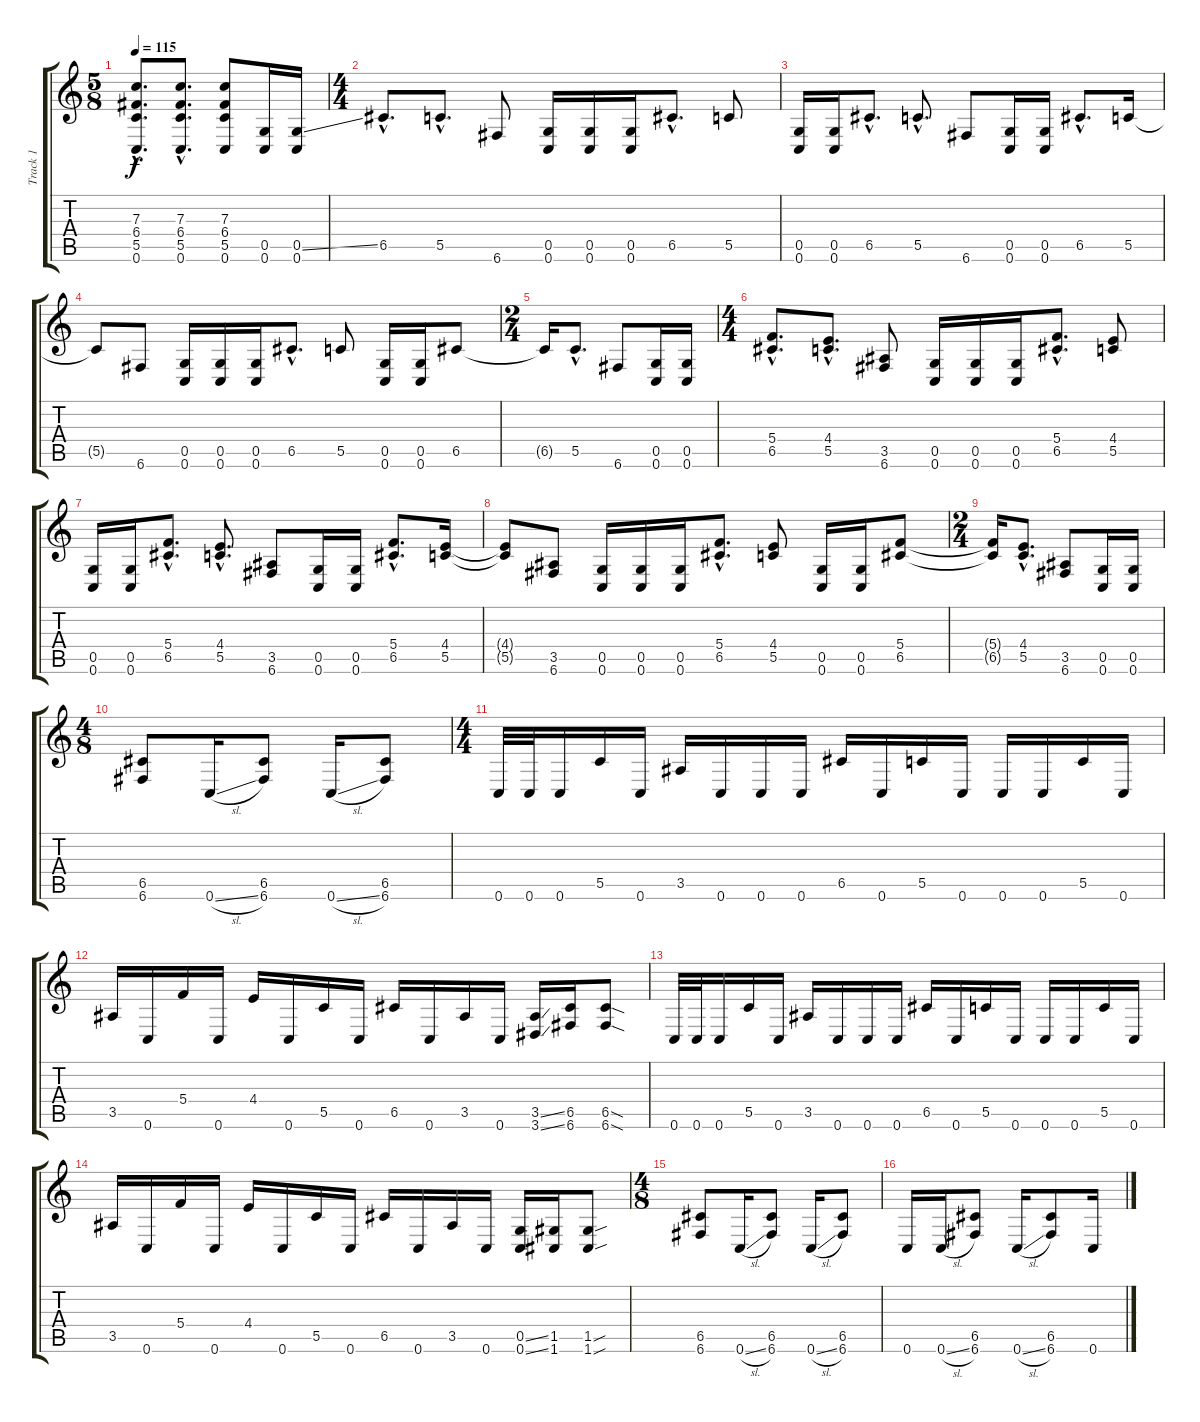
\track ("Track 1" "Track 1") {instrument overdrivenguitar}
\staff {score tabs}
\tuning (D4 A3 F3 C3 G2 C2) {hide}
\ts (5 8)
\tempo 115
\clef g2
\ks c
(7.3{hac} 6.4{hac} 5.5{hac} 0.6{hac}).8{d dy f} (7.3{hac} 6.4{hac} 5.5{hac} 0.6{hac}).8{d} (7.3 6.4 5.5 0.6).8 (0.5 0.6).16 (0.5{ss} 0.6).16 |
\ts (4 4)
6.5{hac}.8{d} 5.5{hac}.8{d} 6.6.8 (0.5 0.6).16 (0.5 0.6).16 (0.5 0.6).16 6.5{hac}.8{d} 5.5.8 |
(0.5 0.6).16 (0.5 0.6).16 6.5{hac}.8{d} 5.5{hac}.8{d} 6.6.8 (0.5 0.6).16 (0.5 0.6).16 6.5{hac}.8{d} 5.5.16 |
5.5{t}.8 6.6.8 (0.5 0.6).16 (0.5 0.6).16 (0.5 0.6).16 6.5{hac}.8{d} 5.5.8 (0.5 0.6).16 (0.5 0.6).16 6.5.8 |
\ts (2 4)
6.5{t}.16 5.5{hac}.8{d} 6.6.8 (0.5 0.6).16 (0.5 0.6).16 |
\ts (4 4)
(5.4{hac} 6.5{hac}).8{d} (4.4{hac} 5.5{hac}).8{d} (3.5 6.6).8 (0.5 0.6).16 (0.5 0.6).16 (0.5 0.6).16 (5.4{hac} 6.5{hac}).8{d} (4.4 5.5).8 |
(0.5 0.6).16 (0.5 0.6).16 (5.4{hac} 6.5{hac}).8{d} (4.4{hac} 5.5{hac}).8{d} (3.5 6.6).8 (0.5 0.6).16 (0.5 0.6).16 (5.4{hac} 6.5{hac}).8{d} (4.4 5.5).16 |
(4.4{t} 5.5{t}).8 (3.5 6.6).8 (0.5 0.6).16 (0.5 0.6).16 (0.5 0.6).16 (5.4{hac} 6.5{hac}).8{d} (4.4 5.5).8 (0.5 0.6).16 (0.5 0.6).16 (5.4 6.5).8 |
\ts (2 4)
(5.4{t} 6.5{t}).16 (4.4{hac} 5.5{hac}).8{d} (3.5 6.6).8 (0.5 0.6).16 (0.5 0.6).16 |
\ts (4 8)
(6.5 6.6).8 0.6{sl}.16 (6.5 6.6).8 0.6{sl}.16 (6.5 6.6).8 |
\ts (4 4)
0.6.32 0.6.32 0.6.16 5.5.16 0.6.16 3.5.16 0.6.16 0.6.16 0.6.16 6.5.16 0.6.16 5.5.16 0.6.16 0.6.16 0.6.16 5.5.16 0.6.16 |
3.5.16 0.6.16 5.4.16 0.6.16 4.4.16 0.6.16 5.5.16 0.6.16 6.5.16 0.6.16 3.5.16 0.6.16 (3.5{ss} 3.6{ss}).16 (6.5 6.6).16 (6.5{sod} 6.6{sod}).8 |
0.6.32 0.6.32 0.6.16 5.5.16 0.6.16 3.5.16 0.6.16 0.6.16 0.6.16 6.5.16 0.6.16 5.5.16 0.6.16 0.6.16 0.6.16 5.5.16 0.6.16 |
3.5.16 0.6.16 5.4.16 0.6.16 4.4.16 0.6.16 5.5.16 0.6.16 6.5.16 0.6.16 3.5.16 0.6.16 (0.5{ss} 0.6{ss}).16 (1.5 1.6).16 (1.5{sou} 1.6{sou}).8 |
\ts (4 8)
(6.5 6.6).8 0.6{sl}.16 (6.5 6.6).8 0.6{sl}.16 (6.5 6.6).8 |
0.6.16 0.6{sl}.16 (6.5 6.6).8 0.6{sl}.16 (6.5 6.6).8 0.6{sl}.16
